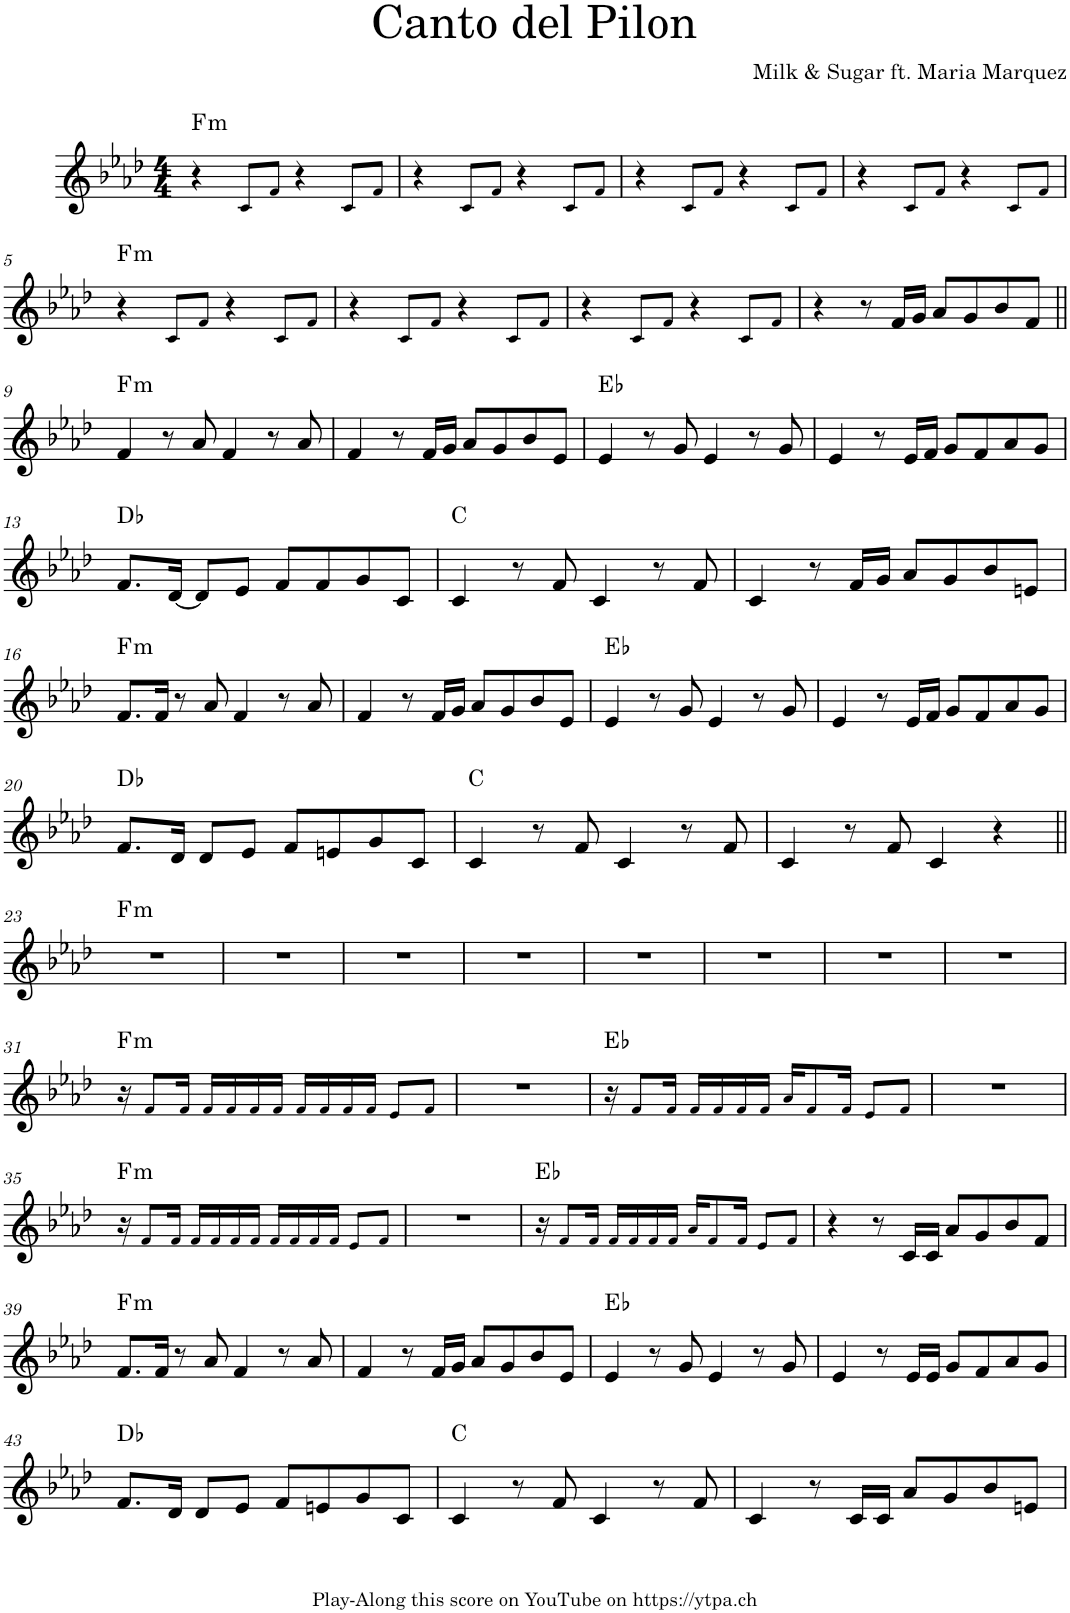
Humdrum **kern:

**kern	**harte
*part1	*part1
*staff1	*
*I"Piano	*
*I'Pno.	*
*clefG2	*
*k[b-e-a-d-]	*
*M4/4	*
=1	=1
!	!LO:H:kt=m
4r	F:min
8c!/L	.
8f!/J	.
4r	.
8c!/L	.
8f!/J	.
=2	=2
4r	.
8c!/L	.
8f!/J	.
4r	.
8c!/L	.
8f!/J	.
=3	=3
4r	.
8c!/L	.
8f!/J	.
4r	.
8c!/L	.
8f!/J	.
=4	=4
4r	.
8c!/L	.
8f!/J	.
4r	.
8c!/L	.
8f!/J	.
!!LO:LB:g=z
=5	=5
!	!LO:H:kt=m
4r	F:min
8c!/L	.
8f!/J	.
4r	.
8c!/L	.
8f!/J	.
=6	=6
4r	.
8c!/L	.
8f!/J	.
4r	.
8c!/L	.
8f!/J	.
=7	=7
4r	.
8c!/L	.
8f!/J	.
4r	.
8c!/L	.
8f!/J	.
=8	=8
4r	.
8r	.
16f/LL	.
16g/JJ	.
8a-/L	.
8g/	.
8b-/	.
8f/J	.
!!LO:LB:g=z
=9||	=9||
!	!LO:H:kt=m
4f/	F:min
8r	.
8a-/	.
4f/	.
8r	.
8a-/	.
=10	=10
4f/	.
8r	.
16f/LL	.
16g/JJ	.
8a-/L	.
8g/	.
8b-/	.
8e-/J	.
=11	=11
4e-/	Eb:maj
8r	.
8g/	.
4e-/	.
8r	.
8g/	.
=12	=12
4e-/	.
8r	.
16e-/LL	.
16f/JJ	.
8g/L	.
8f/	.
8a-/	.
8g/J	.
!!LO:LB:g=z
=13	=13
8.f/L	Db:maj
[16d-/Jk	.
8d-/L]	.
8e-/J	.
8f/L	.
8f/	.
8g/	.
8c/J	.
=14	=14
4c/	C:maj
8r	.
8f/	.
4c/	.
8r	.
8f/	.
=15	=15
4c/	.
8r	.
16f/LL	.
16g/JJ	.
8a-/L	.
8g/	.
8b-/	.
8en/J	.
!!LO:LB:g=z
=16	=16
!	!LO:H:kt=m
8.f/L	F:min
16f/Jk	.
8r	.
8a-/	.
4f/	.
8r	.
8a-/	.
=17	=17
4f/	.
8r	.
16f/LL	.
16g/JJ	.
8a-/L	.
8g/	.
8b-/	.
8e-/J	.
=18	=18
4e-/	Eb:maj
8r	.
8g/	.
4e-/	.
8r	.
8g/	.
=19	=19
4e-/	.
8r	.
16e-/LL	.
16f/JJ	.
8g/L	.
8f/	.
8a-/	.
8g/J	.
!!LO:LB:g=z
=20	=20
8.f/L	Db:maj
16d-/Jk	.
8d-/L	.
8e-/J	.
8f/L	.
8en/	.
8g/	.
8c/J	.
=21	=21
4c/	C:maj
8r	.
8f/	.
4c/	.
8r	.
8f/	.
=22	=22
4c/	.
8r	.
8f/	.
4c/	.
4r	.
!!LO:LB:g=z
=23||	=23||
!	!LO:H:kt=m
1r	F:min
=24	=24
1r	.
=25	=25
1r	.
=26	=26
1r	.
=27	=27
1r	.
=28	=28
1r	.
=29	=29
1r	.
=30	=30
1r	.
!!LO:LB:g=z
=31	=31
!	!LO:H:kt=m
16r	F:min
8f!/L	.
16f!/Jk	.
16f!/LL	.
16f!/	.
16f!/	.
16f!/JJ	.
16f!/LL	.
16f!/	.
16f!/	.
16f!/JJ	.
8e-!/L	.
8f!/J	.
=32	=32
1r	.
=33	=33
16r	Eb:maj
8f!/L	.
16f!/Jk	.
16f!/LL	.
16f!/	.
16f!/	.
16f!/JJ	.
16a-!/KL	.
8f!/	.
16f!/Jk	.
8e-!/L	.
8f!/J	.
=34	=34
1r	.
!!LO:LB:g=z
=35	=35
!	!LO:H:kt=m
16r	F:min
8f!/L	.
16f!/Jk	.
16f!/LL	.
16f!/	.
16f!/	.
16f!/JJ	.
16f!/LL	.
16f!/	.
16f!/	.
16f!/JJ	.
8e-!/L	.
8f!/J	.
=36	=36
1r	.
=37	=37
16r	Eb:maj
8f!/L	.
16f!/Jk	.
16f!/LL	.
16f!/	.
16f!/	.
16f!/JJ	.
16a-!/KL	.
8f!/	.
16f!/Jk	.
8e-!/L	.
8f!/J	.
=38	=38
4r	.
8r	.
16c/LL	.
16c/JJ	.
8a-/L	.
8g/	.
8b-/	.
8f/J	.
!!LO:LB:g=z
=39	=39
!	!LO:H:kt=m
8.f/L	F:min
16f/Jk	.
8r	.
8a-/	.
4f/	.
8r	.
8a-/	.
=40	=40
4f/	.
8r	.
16f/LL	.
16g/JJ	.
8a-/L	.
8g/	.
8b-/	.
8e-/J	.
=41	=41
4e-/	Eb:maj
8r	.
8g/	.
4e-/	.
8r	.
8g/	.
=42	=42
4e-/	.
8r	.
16e-/LL	.
16e-/JJ	.
8g/L	.
8f/	.
8a-/	.
8g/J	.
!!LO:LB:g=z
=43	=43
8.f/L	Db:maj
16d-/Jk	.
8d-/L	.
8e-/J	.
8f/L	.
8en/	.
8g/	.
8c/J	.
=44	=44
4c/	C:maj
8r	.
8f/	.
4c/	.
8r	.
8f/	.
=45	=45
4c/	.
8r	.
16c/LL	.
16c/JJ	.
8a-/L	.
8g/	.
8b-/	.
8en/J	.
=	=
*-	*-
